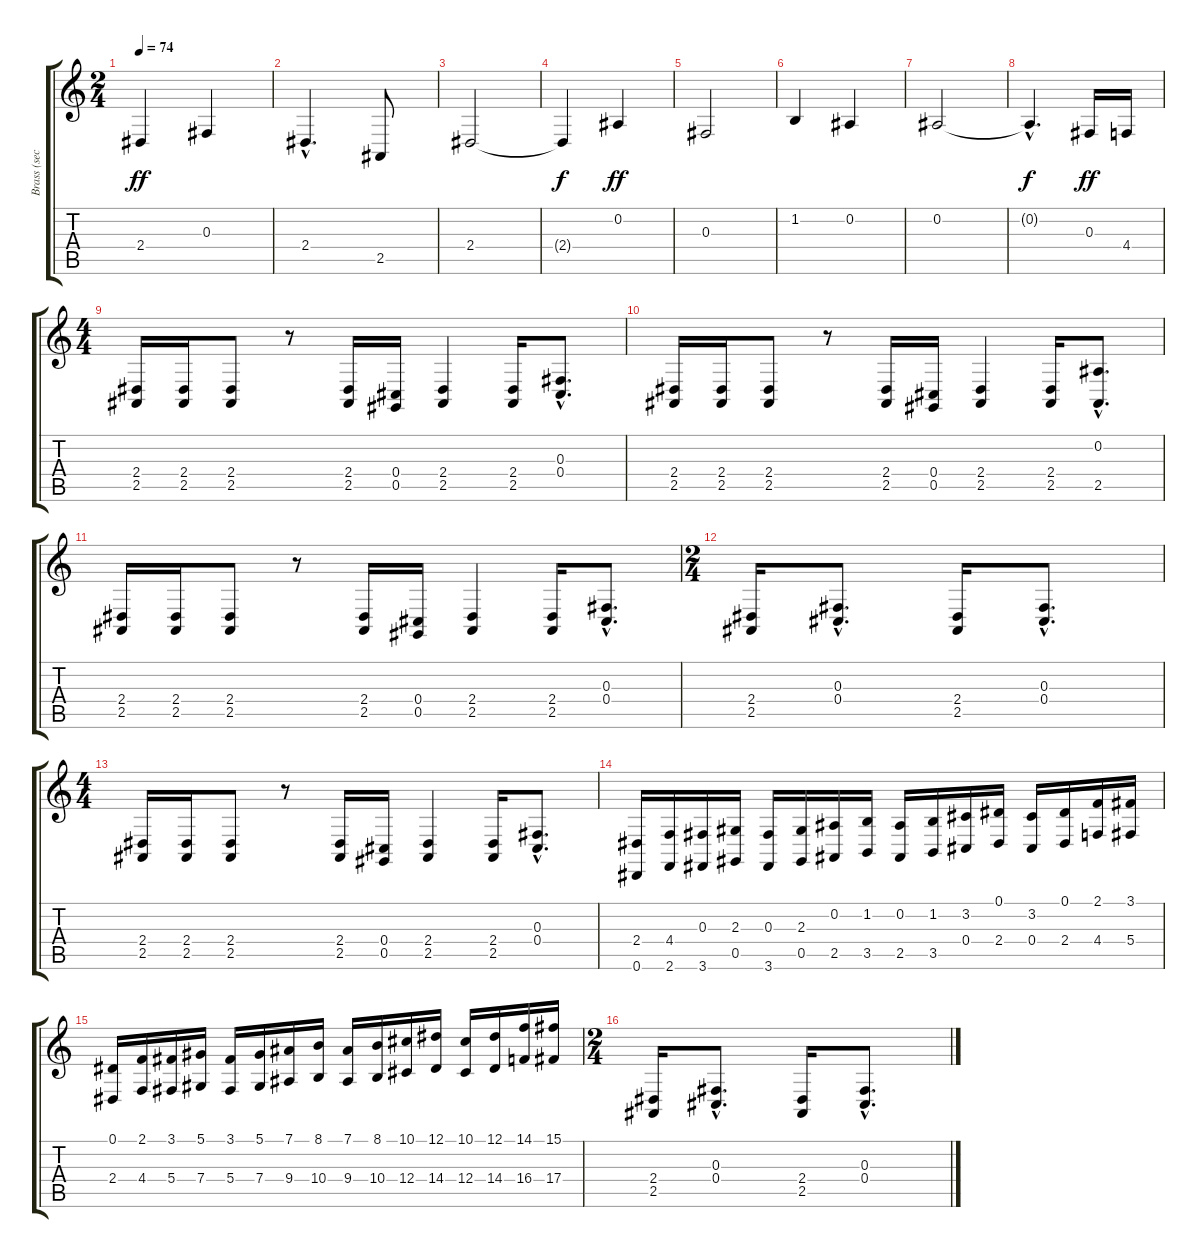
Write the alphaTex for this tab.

\track ("Brass (section)" "Brass (sec") {instrument brasssection}
\staff {score tabs}
\tuning (Eb4 Bb3 Gb3 Db3 Ab2 Eb2) {hide}
\ts (2 4)
\tempo 74
\clef g2
\ks c
2.4.4{dy ff} 0.3.4 |
2.4{hac}.4{d} 2.5.8 |
2.4.2 |
2.4{t}.4{dy f} 0.2.4{dy ff} |
0.3.2 |
1.2.4 0.2.4 |
0.2.2 |
0.2{hac t}.4{d dy f} 0.3.16{dy ff} 4.4.16 |
\ts (4 4)
(2.4 2.5).16 (2.4 2.5).16 (2.4 2.5).8 r.8 (2.4 2.5).16 (0.4 0.5).16 (2.4 2.5).4 (2.4 2.5).16 (0.3{hac} 0.4{hac}).8{d} |
(2.4 2.5).16 (2.4 2.5).16 (2.4 2.5).8 r.8 (2.4 2.5).16 (0.4 0.5).16 (2.4 2.5).4 (2.4 2.5).16 (0.2{hac} 2.5{hac}).8{d} |
(2.4 2.5).16 (2.4 2.5).16 (2.4 2.5).8 r.8 (2.4 2.5).16 (0.4 0.5).16 (2.4 2.5).4 (2.4 2.5).16 (0.3{hac} 0.4{hac}).8{d} |
\ts (2 4)
(2.4 2.5).16 (0.3{hac} 0.4{hac}).8{d} (2.4 2.5).16 (0.3{hac} 0.4{hac}).8{d} |
\ts (4 4)
(2.4 2.5).16 (2.4 2.5).16 (2.4 2.5).8 r.8 (2.4 2.5).16 (0.4 0.5).16 (2.4 2.5).4 (2.4 2.5).16 (0.3{hac} 0.4{hac}).8{d} |
(2.4 0.6).16 (4.4 2.6).16 (0.3 3.6).16 (2.3 0.5).16 (0.3 3.6).16 (2.3 0.5).16 (0.2 2.5).16 (1.2 3.5).16 (0.2 2.5).16 (1.2 3.5).16 (3.2 0.4).16 (0.1 2.4).16 (3.2 0.4).16 (0.1 2.4).16 (2.1 4.4).16 (3.1 5.4).16 |
(0.1 2.4).16 (2.1 4.4).16 (3.1 5.4).16 (5.1 7.4).16 (3.1 5.4).16 (5.1 7.4).16 (7.1 9.4).16 (8.1 10.4).16 (7.1 9.4).16 (8.1 10.4).16 (10.1 12.4).16 (12.1 14.4).16 (10.1 12.4).16 (12.1 14.4).16 (14.1 16.4).16 (15.1 17.4).16 |
\ts (2 4)
(2.4 2.5).16 (0.3{hac} 0.4{hac}).8{d} (2.4 2.5).16 (0.3{hac} 0.4{hac}).8{d}
